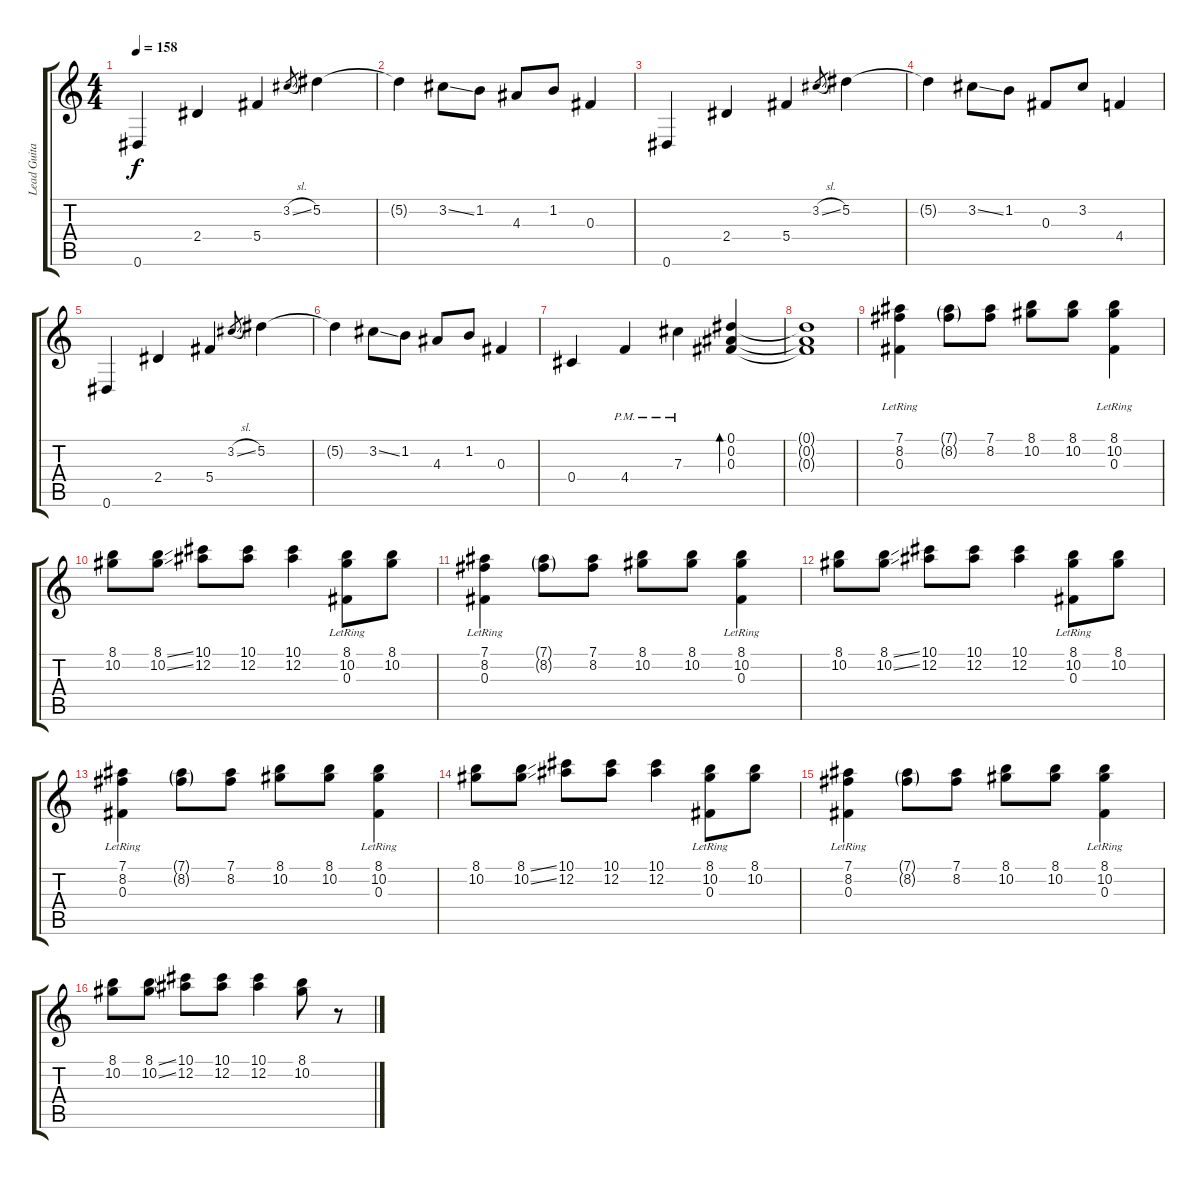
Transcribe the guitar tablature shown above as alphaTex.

\track ("Lead Guitar" "Lead Guita") {instrument distortionguitar}
\staff {score tabs}
\tuning (Eb4 Bb3 Gb3 Db3 Ab2 Eb2) {hide}
\ts (4 4)
\tempo 158
\clef g2
\ks c
0.6.4{dy f} 2.4.4 5.4.4 3.2{sl}.8{gr} 5.2.4 |
5.2{t}.4 3.2{ss}.8 1.2.8 4.3.8 1.2.8 0.3.4 |
0.6.4 2.4.4 5.4.4 3.2{sl}.8{gr} 5.2.4 |
5.2{t}.4 3.2{ss}.8 1.2.8 0.3.8 3.2.8 4.4.4 |
0.6.4 2.4.4 5.4.4 3.2{sl}.8{gr} 5.2.4 |
5.2{t}.4 3.2{ss}.8 1.2.8 4.3.8 1.2.8 0.3.4 |
0.4.4 4.4{pm}.4 7.3{pm}.4 (0.1 0.2 0.3).4{bd 480 volume 12} |
(0.1{t} 0.2{t} 0.3{t}).1 |
(7.1 8.2 0.3{lr}).4{volume 16 instrument electricguitarjazz} (7.1{g} 8.2{g}).8 (7.1 8.2).8 (8.1 10.2).8 (8.1 10.2).8 (8.1 10.2 0.3{lr}).4 |
(8.1 10.2).8 (8.1{ss} 10.2{ss}).8 (10.1 12.2).8 (10.1 12.2).8 (10.1 12.2).4 (8.1 10.2 0.3{lr}).8 (8.1 10.2).8 |
(7.1 8.2 0.3{lr}).4 (7.1{g} 8.2{g}).8 (7.1 8.2).8 (8.1 10.2).8 (8.1 10.2).8 (8.1 10.2 0.3{lr}).4 |
(8.1 10.2).8 (8.1{ss} 10.2{ss}).8 (10.1 12.2).8 (10.1 12.2).8 (10.1 12.2).4 (8.1 10.2 0.3{lr}).8 (8.1 10.2).8 |
(7.1 8.2 0.3{lr}).4 (7.1{g} 8.2{g}).8 (7.1 8.2).8 (8.1 10.2).8 (8.1 10.2).8 (8.1 10.2 0.3{lr}).4 |
(8.1 10.2).8 (8.1{ss} 10.2{ss}).8 (10.1 12.2).8 (10.1 12.2).8 (10.1 12.2).4 (8.1 10.2 0.3{lr}).8 (8.1 10.2).8 |
(7.1 8.2 0.3{lr}).4 (7.1{g} 8.2{g}).8 (7.1 8.2).8 (8.1 10.2).8 (8.1 10.2).8 (8.1 10.2 0.3{lr}).4 |
(8.1 10.2).8 (8.1{ss} 10.2{ss}).8 (10.1 12.2).8 (10.1 12.2).8 (10.1 12.2).4 (8.1 10.2).8 r.8
